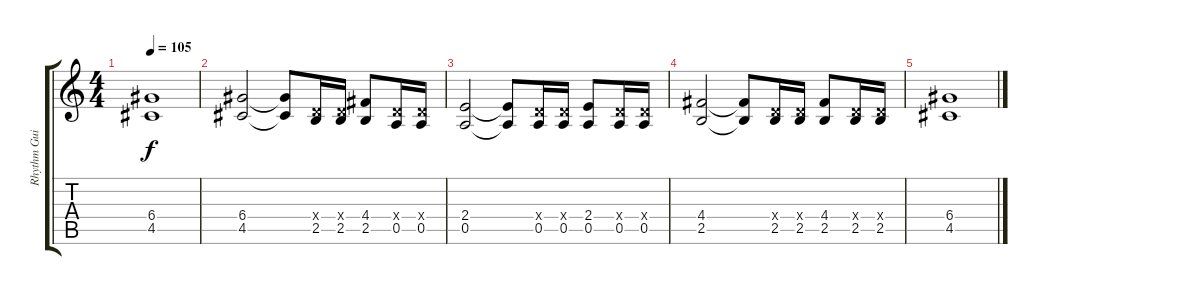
\track ("Rhythm Guitar" "Rhythm Gui") {instrument distortionguitar}
\staff {score tabs}
\tuning (E4 B3 G3 D3 A2 E2) {hide}
\ts (4 4)
\tempo 105
\clef g2
\ks c
(6.4 4.5).1{dy f} |
(6.4 4.5).2 (6.4{t} 4.5{t}).8 (0.4{x} 2.5).16 (0.4{x} 2.5).16 (4.4 2.5).8 (0.4{x} 0.5).16 (0.4{x} 0.5).16 |
(2.4 0.5).2 (2.4{t} 0.5{t}).8 (0.4{x} 0.5).16 (0.4{x} 0.5).16 (2.4 0.5).8 (0.4{x} 0.5).16 (0.4{x} 0.5).16 |
(4.4 2.5).2 (4.4{t} 2.5{t}).8 (0.4{x} 2.5).16 (0.4{x} 2.5).16 (4.4 2.5).8 (0.4{x} 2.5).16 (0.4{x} 2.5).16 |
(6.4 4.5).1
